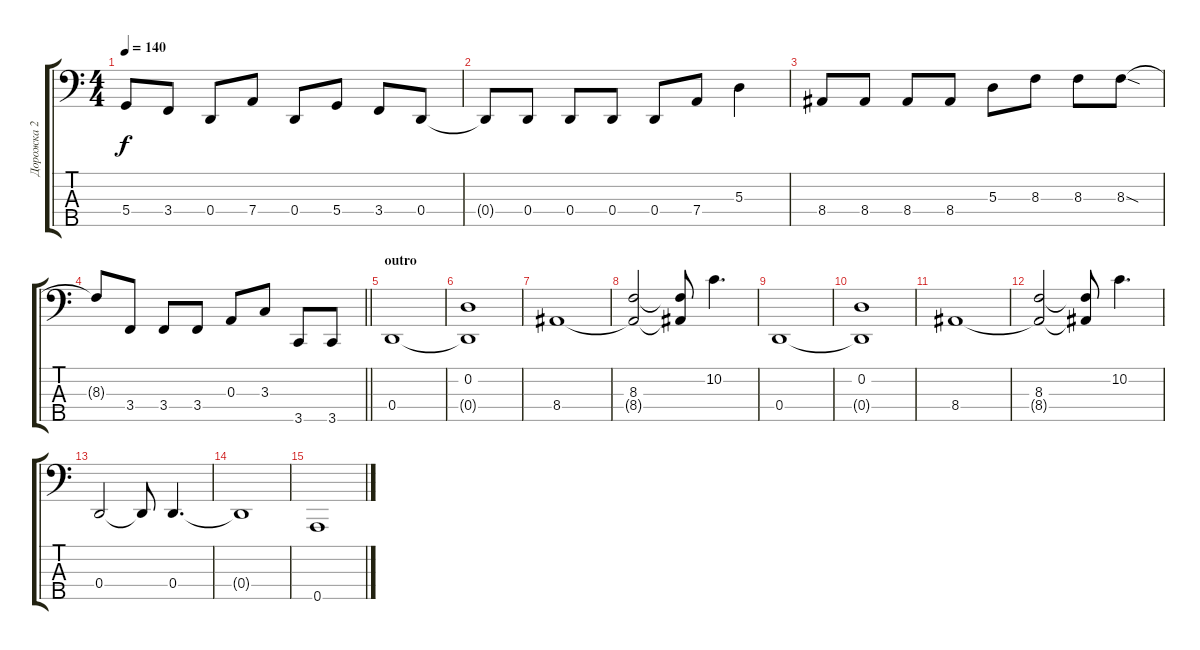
\track ("Дорожка 2" "Дорожка 2") {instrument electricbassfinger}
\staff {score tabs}
\tuning (G2 D2 A1 D1 A0) {hide}
\ts (4 4)
\tempo 140
\clef f4
\ks c
5.4.8{dy f} 3.4.8 0.4.8 7.4.8 0.4.8 5.4.8 3.4.8 0.4.8 |
0.4{t}.8 0.4.8 0.4.8 0.4.8 0.4.8 7.4.8 5.3.4 |
8.4.8 8.4.8 8.4.8 8.4.8 5.3.8 8.3.8 8.3.8 8.3{sod}.8 |
\barLineRight lightlight
8.3{t}.8 3.4.8 3.4.8 3.4.8 0.3.8 3.3.8 3.5.8 3.5.8 |
\section ("" "outro")
0.4.1 |
(0.2 0.4{t}).1 |
8.4.1 |
(8.3 8.4{t}).2 (8.3{t} 8.4{t}).8 10.2.4{d} |
0.4.1 |
(0.2 0.4{t}).1 |
8.4.1 |
(8.3 8.4{t}).2 (8.3{t} 8.4{t}).8 10.2.4{d} |
0.4.2 0.4{t}.8 0.4.4{d} |
0.4{t}.1 |
0.5.1
